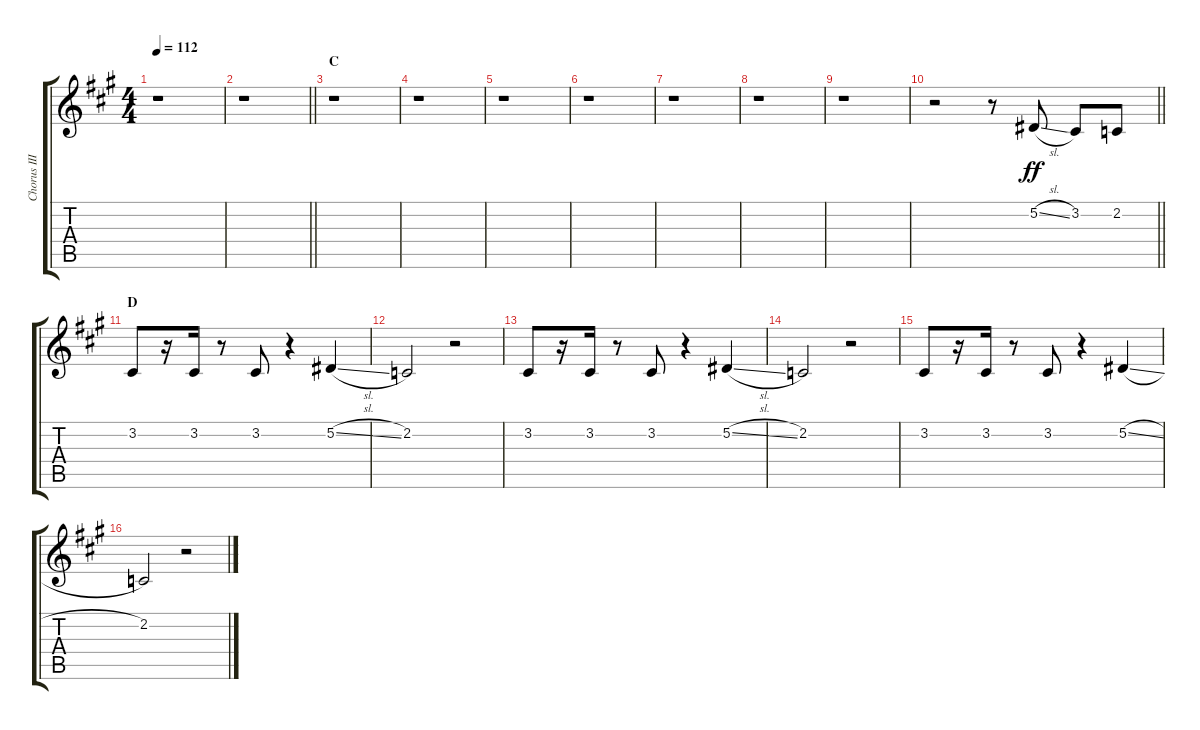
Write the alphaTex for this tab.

\track ("Chorus III" "Chorus III") {instrument voiceoohs}
\staff {score tabs}
\tuning (Eb4 Bb3 Gb3 Db3 Ab2 Eb2) {hide}
\ts (4 4)
\tempo 112
\clef g2
\ks a
r.1{dy ff} |
\barLineRight lightlight
r.1 |
\section ("" "C")
r.1 |
r.1 |
r.1 |
r.1 |
r.1 |
r.1 |
r.1 |
\barLineRight lightlight
r.2 r.8 5.2{sl}.8 3.2.8 2.2.8 |
\section ("" "D")
3.2.8 r.16 3.2.16 r.8 3.2.8 r.4 5.2{sl}.4 |
2.2.2 r.2 |
3.2.8 r.16 3.2.16 r.8 3.2.8 r.4 5.2{sl}.4 |
2.2.2 r.2 |
3.2.8 r.16 3.2.16 r.8 3.2.8 r.4 5.2{sl}.4 |
2.2.2 r.2
